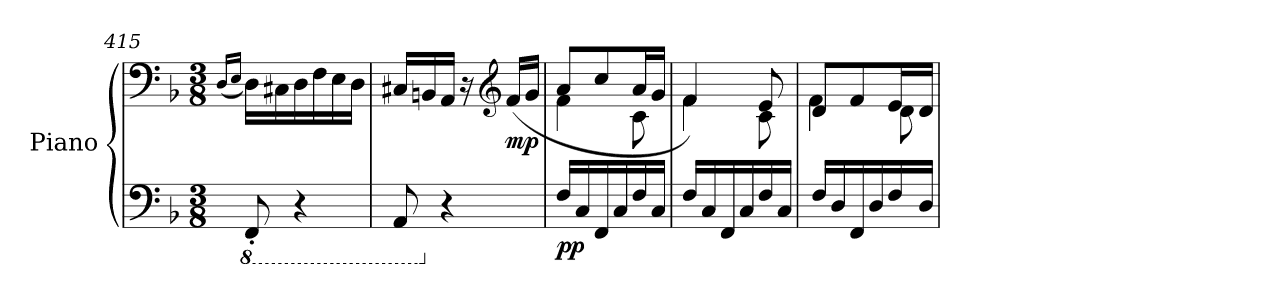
**kern	**kern	**dynam
*part1	*part1	*part1
*staff2	*staff1	*staff1/2
*I"Piano	*	*
*I'Pno.	*	*
*clefF4	*clefF4	*
*k[b-]	*k[b-]	*
*M3/8	*M3/8	*
=415	=415	=415
.	(<16qD/LL	.
.	16qE/JJ	.
*8ba	*	*
8FFF'/	16D\LL)	.
.	16C#X\	.
4r	16D\	.
.	16F\	.
.	16E\	.
.	16D\JJ	.
=416	=416	=416
8AAA/	16C#X/LL	.
.	16BBn/	.
*X8ba	*	*
4r	16AA/JJ	.
.	16r	.
*	*clefG2	*
!	!	!LO:DY:b
.	(>16f/LL	mp
.	16g/JJ	.
=417	=417	=417
*	*^	*
!	!	!	!LO:DY:b=2
16F/LL	8a/L	4f\	pp
16C/	.	.	.
16FF/	8cc/	.	.
16C/	.	.	.
16F/	16a/L	8c\	.
16C/JJ	16g/JJ	.	.
=418	=418	=418	=418
16F/LL	4f/)	4f\	.
16C/	.	.	.
16FF/	.	.	.
16C/	.	.	.
16F/	8e/	8c\	.
16C/JJ	.	.	.
!!LO:LB:g=z	!!
=419	=419	=419	=419
16F/LL	8d/L	4f\	.
16D/	.	.	.
16FF/	8f/	.	.
16D/	.	.	.
16F/	16e/L	8d\	.
16D/JJ	16d/JJ	.	.
*	*v	*v	*
=	=	=
*-	*-	*-
